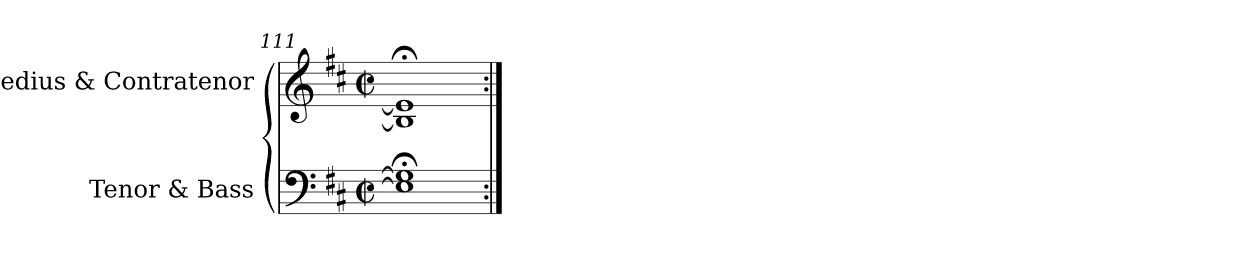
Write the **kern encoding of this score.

**kern	**text	**kern	**text
*part2	*part2	*part1	*part1
*staff2	*staff2	*staff1	*staff1
*I"Tenor &  Bass	*	*I"Medius &  Contratenor	*
*clefF4	*	*clefG2	*
*k[f#c#]	*	*k[f#c#]	*
*D:	*	*D:	*
*M2/2	*	*M2/2	*
*met(c|)	*	*met(c|)	*
=111	=111	=111	=111
!	!LO:LY:b:cj	!	!LO:LY:b:cj
1G#];< 1E];<	.	1e];< 1B];<	.
=:|!	=:|!	=:|!	=:|!
*-	*-	*-	*-
